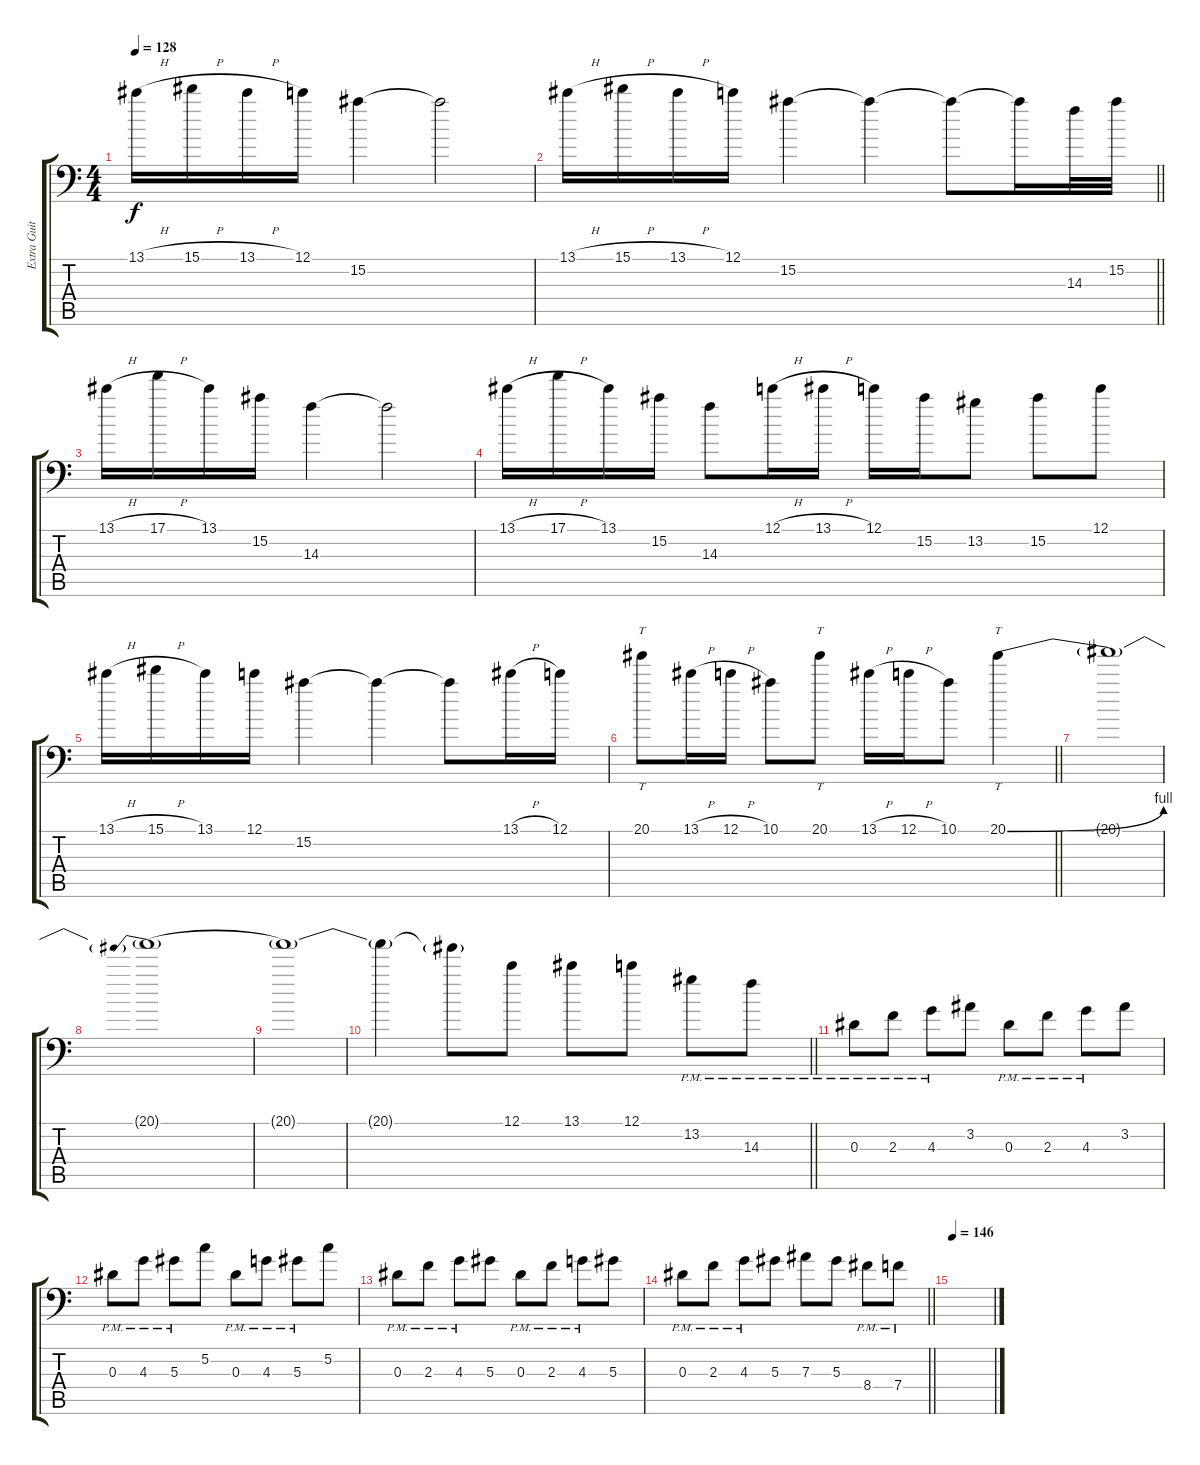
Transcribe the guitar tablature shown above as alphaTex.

\track ("Extra Guitar" "Extra Guit") {instrument distortionguitar}
\staff {score tabs}
\tuning (C4 G3 Eb3 Bb2 F2 Bb1) {hide}
\ts (4 4)
\tempo 128
\clef f4
\ks c
13.1{h}.16{dy f} 15.1{h}.16 13.1{h}.16 12.1.16 15.2.4 15.2{t}.2 |
\barLineRight lightlight
13.1{h}.16 15.1{h}.16 13.1{h}.16 12.1.16 15.2.4 15.2{t}.4 15.2{t}.8 15.2{t}.16 14.3.32 15.2.32 |
13.1{h}.16 17.1{h}.16 13.1.16 15.2.16 14.3.4 14.3{t}.2 |
13.1{h}.16 17.1{h}.16 13.1.16 15.2.16 14.3.8 12.1{h}.16 13.1{h}.16 12.1.16 15.2.16 13.2.8 15.2.8 12.1.8 |
13.1{h}.16 15.1{h}.16 13.1.16 12.1.16 15.2.4 15.2{t}.4 15.2{t}.8 13.1{h}.16 12.1.16 |
\barLineRight lightlight
20.1.8{tt} 13.1{h}.16 12.1{h}.16 10.1.8 20.1.8{tt} 13.1{h}.16 12.1{h}.16 10.1.8 20.1{be (bend 0 0 60 4)}.4{tt} |
20.1{t}.1{volume 0} |
20.1{be (prebend 0 4 60 4) t}.1 |
20.1{t}.1 |
\barLineRight lightlight
20.1{t}.4 20.1{t}.8 12.1.8{volume 10} 13.1.8 12.1.8 13.2{pm}.8 14.3{pm}.8 |
0.3{pm}.8 2.3{pm}.8 4.3{pm}.8 3.2.8 0.3{pm}.8 2.3{pm}.8 4.3{pm}.8 3.2.8 |
0.3{pm}.8 4.3{pm}.8 5.3{pm}.8 5.2.8 0.3{pm}.8 4.3{pm}.8 5.3{pm}.8 5.2.8 |
0.3{pm}.8 2.3{pm}.8 4.3{pm}.8 5.3.8 0.3{pm}.8 2.3{pm}.8 4.3{pm}.8 5.3.8 |
\barLineRight lightlight
0.3{pm}.8 2.3{pm}.8 4.3{pm}.8 5.3.8 7.3.8 5.3.8 8.4{pm}.8 7.4{pm}.8 |
\tempo 146
